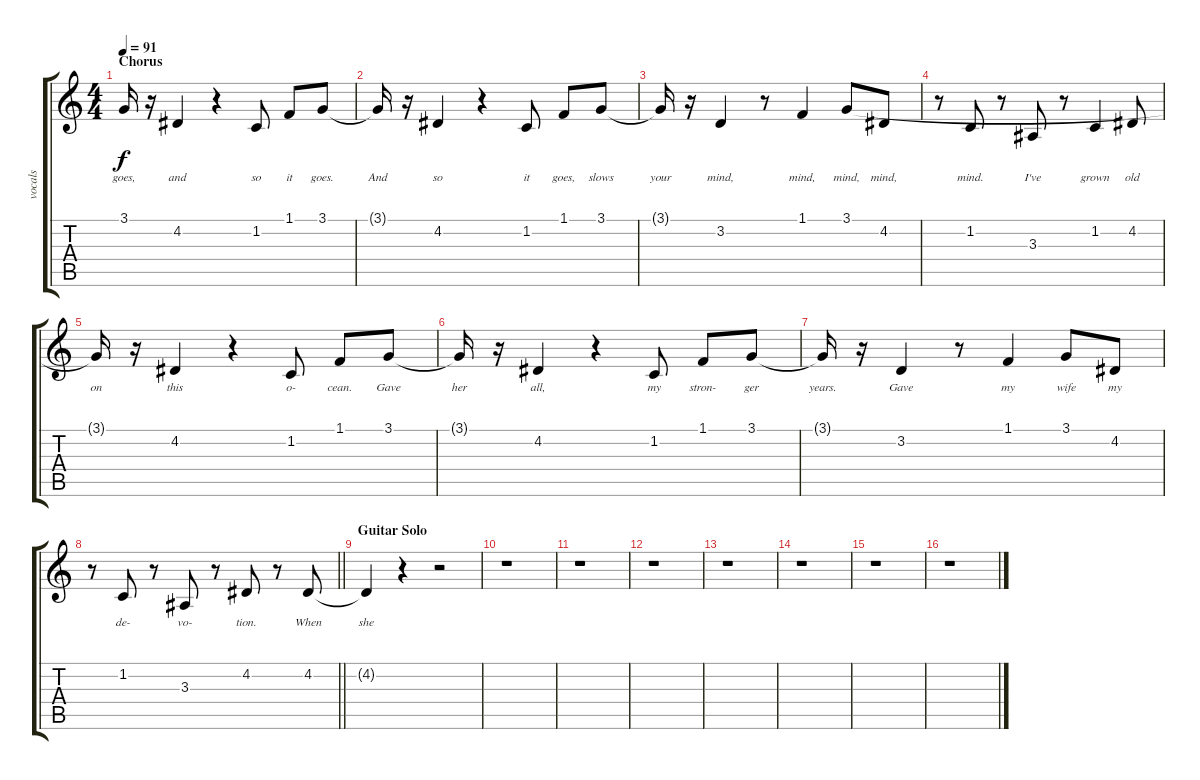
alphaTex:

\track ("vocals" "vocals") {instrument stringensemble1}
\staff {score tabs}
\tuning (E4 B3 G3 D3 A2 E2) {hide}
\ts (4 4)
\section ("" "Chorus")
\tempo 91
\clef g2
\ks c
3.1{t}.16{lyrics (0 "goes,") lyrics (1 "") lyrics (2 "") lyrics (3 "") lyrics (4 "") dy f} r.16 4.2.4{lyrics (0 "and") lyrics (1 "") lyrics (2 "") lyrics (3 "") lyrics (4 "")} r.4 1.2.8{lyrics (0 "so") lyrics (1 "") lyrics (2 "") lyrics (3 "") lyrics (4 "")} 1.1.8{lyrics (0 "it") lyrics (1 "") lyrics (2 "") lyrics (3 "") lyrics (4 "")} 3.1.8{lyrics (0 "goes.") lyrics (1 "") lyrics (2 "") lyrics (3 "") lyrics (4 "")} |
3.1{t}.16{lyrics (0 "And") lyrics (1 "") lyrics (2 "") lyrics (3 "") lyrics (4 "")} r.16 4.2.4{lyrics (0 "so") lyrics (1 "") lyrics (2 "") lyrics (3 "") lyrics (4 "")} r.4 1.2.8{lyrics (0 "it") lyrics (1 "") lyrics (2 "") lyrics (3 "") lyrics (4 "")} 1.1.8{lyrics (0 "goes,") lyrics (1 "") lyrics (2 "") lyrics (3 "") lyrics (4 "")} 3.1.8{lyrics (0 "slows") lyrics (1 "") lyrics (2 "") lyrics (3 "") lyrics (4 "")} |
3.1{t}.16{lyrics (0 "your") lyrics (1 "") lyrics (2 "") lyrics (3 "") lyrics (4 "")} r.16 3.2.4{lyrics (0 "mind,") lyrics (1 "") lyrics (2 "") lyrics (3 "") lyrics (4 "")} r.8 1.1.4{lyrics (0 "mind,") lyrics (1 "") lyrics (2 "") lyrics (3 "") lyrics (4 "")} 3.1.8{lyrics (0 "mind,") lyrics (1 "") lyrics (2 "") lyrics (3 "") lyrics (4 "")} 4.2.8{lyrics (0 "mind,") lyrics (1 "") lyrics (2 "") lyrics (3 "") lyrics (4 "")} |
r.8 1.2.8{lyrics (0 "mind.") lyrics (1 "") lyrics (2 "") lyrics (3 "") lyrics (4 "")} r.8 3.3.8{lyrics (0 "I've") lyrics (1 "") lyrics (2 "") lyrics (3 "") lyrics (4 "")} r.8 1.2.4{lyrics (0 "grown") lyrics (1 "") lyrics (2 "") lyrics (3 "") lyrics (4 "")} 4.2.8{lyrics (0 "old") lyrics (1 "") lyrics (2 "") lyrics (3 "") lyrics (4 "")} |
3.1{t}.16{lyrics (0 "on") lyrics (1 "") lyrics (2 "") lyrics (3 "") lyrics (4 "")} r.16 4.2.4{lyrics (0 "this") lyrics (1 "") lyrics (2 "") lyrics (3 "") lyrics (4 "")} r.4 1.2.8{lyrics (0 "o-") lyrics (1 "") lyrics (2 "") lyrics (3 "") lyrics (4 "")} 1.1.8{lyrics (0 "cean.") lyrics (1 "") lyrics (2 "") lyrics (3 "") lyrics (4 "")} 3.1.8{lyrics (0 "Gave") lyrics (1 "") lyrics (2 "") lyrics (3 "") lyrics (4 "")} |
3.1{t}.16{lyrics (0 "her") lyrics (1 "") lyrics (2 "") lyrics (3 "") lyrics (4 "")} r.16 4.2.4{lyrics (0 "all,") lyrics (1 "") lyrics (2 "") lyrics (3 "") lyrics (4 "")} r.4 1.2.8{lyrics (0 "my") lyrics (1 "") lyrics (2 "") lyrics (3 "") lyrics (4 "")} 1.1.8{lyrics (0 "stron-") lyrics (1 "") lyrics (2 "") lyrics (3 "") lyrics (4 "")} 3.1.8{lyrics (0 "ger") lyrics (1 "") lyrics (2 "") lyrics (3 "") lyrics (4 "")} |
3.1{t}.16{lyrics (0 "years.") lyrics (1 "") lyrics (2 "") lyrics (3 "") lyrics (4 "")} r.16 3.2.4{lyrics (0 "Gave") lyrics (1 "") lyrics (2 "") lyrics (3 "") lyrics (4 "")} r.8 1.1.4{lyrics (0 "my") lyrics (1 "") lyrics (2 "") lyrics (3 "") lyrics (4 "")} 3.1.8{lyrics (0 "wife") lyrics (1 "") lyrics (2 "") lyrics (3 "") lyrics (4 "")} 4.2.8{lyrics (0 "my") lyrics (1 "") lyrics (2 "") lyrics (3 "") lyrics (4 "")} |
\barLineRight lightlight
r.8 1.2.8{lyrics (0 "de-") lyrics (1 "") lyrics (2 "") lyrics (3 "") lyrics (4 "")} r.8 3.3.8{lyrics (0 "vo-") lyrics (1 "") lyrics (2 "") lyrics (3 "") lyrics (4 "")} r.8 4.2.8{lyrics (0 "tion.") lyrics (1 "") lyrics (2 "") lyrics (3 "") lyrics (4 "")} r.8 4.2.8{lyrics (0 "When") lyrics (1 "") lyrics (2 "") lyrics (3 "") lyrics (4 "")} |
\section ("" "Guitar Solo")
4.2{t}.4{lyrics (0 "she") lyrics (1 "") lyrics (2 "") lyrics (3 "") lyrics (4 "")} r.4 r.2 |
r.1 |
r.1 |
r.1 |
r.1 |
r.1 |
r.1 |
r.1
